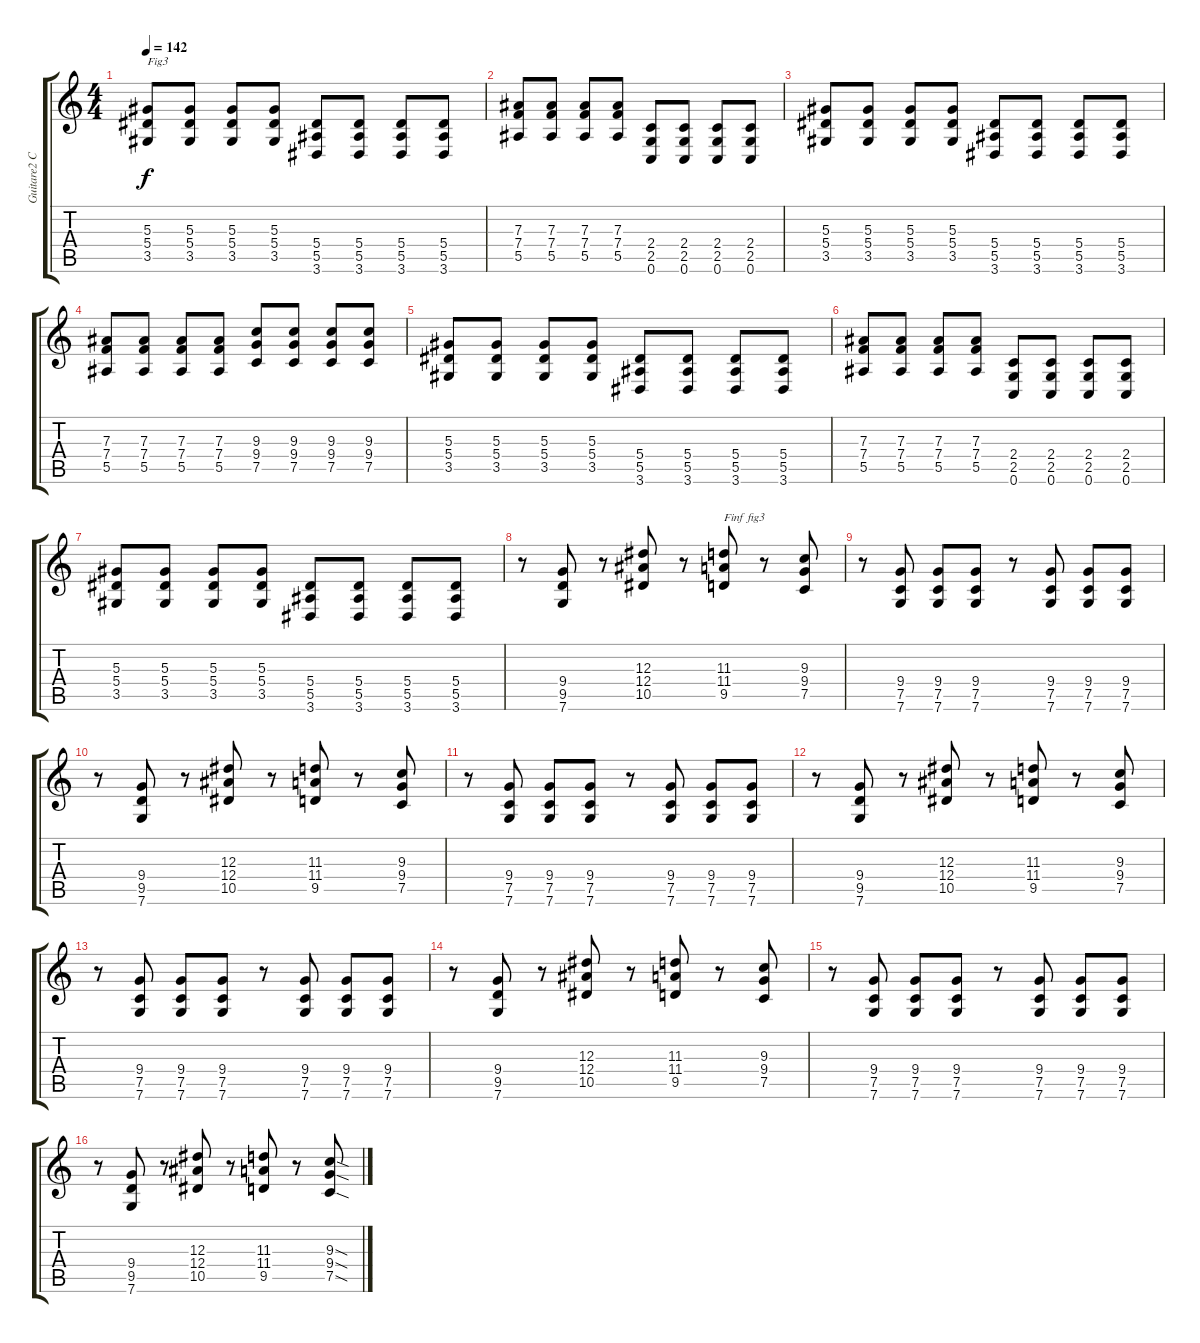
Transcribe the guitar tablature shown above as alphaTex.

\track ("Guitare2 C" "Guitare2 C") {instrument distortionguitar}
\staff {score tabs}
\tuning (C4 G3 Eb3 Bb2 F2 C2) {hide}
\ts (4 4)
\tempo 142
\clef g2
\ks c
(5.3 5.4 3.5).8{txt "Fig3" dy f} (5.3 5.4 3.5).8 (5.3 5.4 3.5).8 (5.3 5.4 3.5).8 (5.4 5.5 3.6).8 (5.4 5.5 3.6).8 (5.4 5.5 3.6).8 (5.4 5.5 3.6).8 |
(7.3 7.4 5.5).8 (7.3 7.4 5.5).8 (7.3 7.4 5.5).8 (7.3 7.4 5.5).8 (2.4 2.5 0.6).8 (2.4 2.5 0.6).8 (2.4 2.5 0.6).8 (2.4 2.5 0.6).8 |
(5.3 5.4 3.5).8 (5.3 5.4 3.5).8 (5.3 5.4 3.5).8 (5.3 5.4 3.5).8 (5.4 5.5 3.6).8 (5.4 5.5 3.6).8 (5.4 5.5 3.6).8 (5.4 5.5 3.6).8 |
(7.3 7.4 5.5).8 (7.3 7.4 5.5).8 (7.3 7.4 5.5).8 (7.3 7.4 5.5).8 (9.3 9.4 7.5).8 (9.3 9.4 7.5).8 (9.3 9.4 7.5).8 (9.3 9.4 7.5).8 |
(5.3 5.4 3.5).8 (5.3 5.4 3.5).8 (5.3 5.4 3.5).8 (5.3 5.4 3.5).8 (5.4 5.5 3.6).8 (5.4 5.5 3.6).8 (5.4 5.5 3.6).8 (5.4 5.5 3.6).8 |
(7.3 7.4 5.5).8 (7.3 7.4 5.5).8 (7.3 7.4 5.5).8 (7.3 7.4 5.5).8 (2.4 2.5 0.6).8 (2.4 2.5 0.6).8 (2.4 2.5 0.6).8 (2.4 2.5 0.6).8 |
(5.3 5.4 3.5).8 (5.3 5.4 3.5).8 (5.3 5.4 3.5).8 (5.3 5.4 3.5).8 (5.4 5.5 3.6).8 (5.4 5.5 3.6).8 (5.4 5.5 3.6).8 (5.4 5.5 3.6).8 |
r.8 (9.4 9.5 7.6).8 r.8 (12.3 12.4 10.5).8 r.8 (11.3 11.4 9.5).8{txt "Finf fig3"} r.8 (9.3 9.4 7.5).8 |
r.8 (9.4 7.5 7.6).8 (9.4 7.5 7.6).8 (9.4 7.5 7.6).8 r.8 (9.4 7.5 7.6).8 (9.4 7.5 7.6).8 (9.4 7.5 7.6).8 |
r.8 (9.4 9.5 7.6).8 r.8 (12.3 12.4 10.5).8 r.8 (11.3 11.4 9.5).8 r.8 (9.3 9.4 7.5).8 |
r.8 (9.4 7.5 7.6).8 (9.4 7.5 7.6).8 (9.4 7.5 7.6).8 r.8 (9.4 7.5 7.6).8 (9.4 7.5 7.6).8 (9.4 7.5 7.6).8 |
r.8 (9.4 9.5 7.6).8 r.8 (12.3 12.4 10.5).8 r.8 (11.3 11.4 9.5).8 r.8 (9.3 9.4 7.5).8 |
r.8 (9.4 7.5 7.6).8 (9.4 7.5 7.6).8 (9.4 7.5 7.6).8 r.8 (9.4 7.5 7.6).8 (9.4 7.5 7.6).8 (9.4 7.5 7.6).8 |
r.8 (9.4 9.5 7.6).8 r.8 (12.3 12.4 10.5).8 r.8 (11.3 11.4 9.5).8 r.8 (9.3 9.4 7.5).8 |
r.8 (9.4 7.5 7.6).8 (9.4 7.5 7.6).8 (9.4 7.5 7.6).8 r.8 (9.4 7.5 7.6).8 (9.4 7.5 7.6).8 (9.4 7.5 7.6).8 |
r.8 (9.4 9.5 7.6).8 r.8 (12.3 12.4 10.5).8 r.8 (11.3 11.4 9.5).8 r.8 (9.3{sod} 9.4{sod} 7.5{sod}).8
